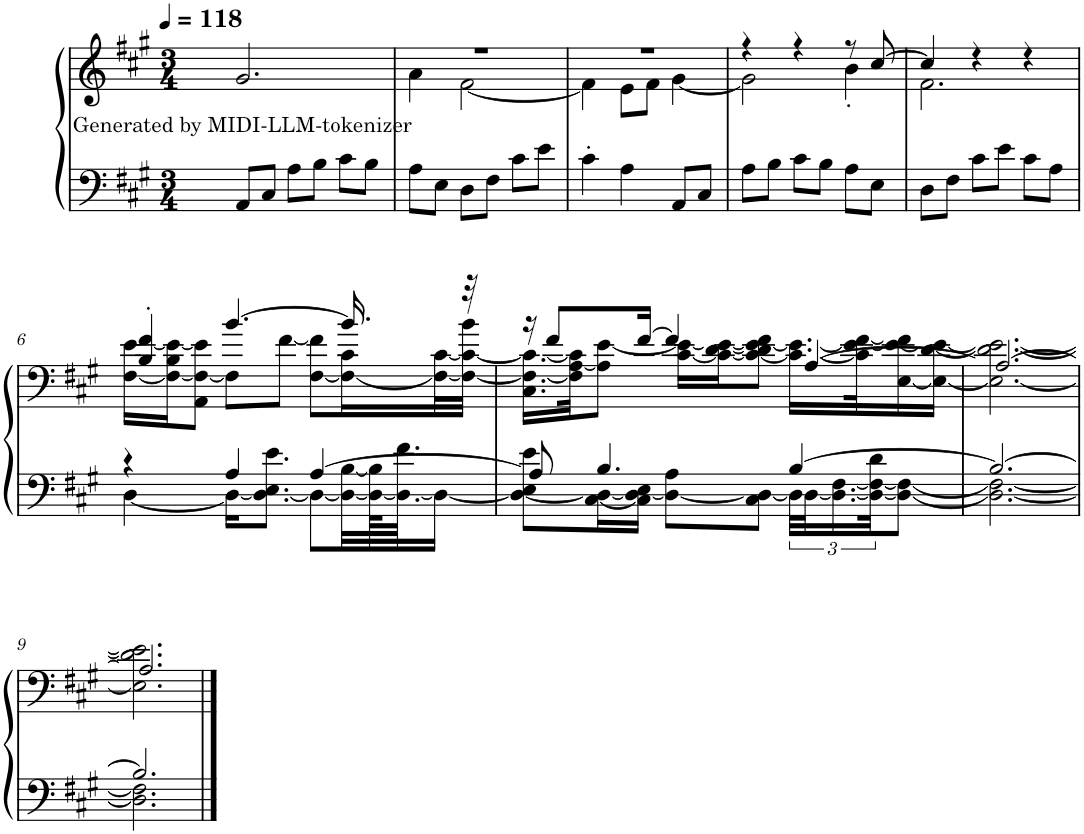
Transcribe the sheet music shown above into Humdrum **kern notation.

**kern	**kern	**text
*part1	*part1	*part1
*staff2	*staff1	*staff1
*I"Piano	*	*
*I'Pno.	*	*
*clefF4	*clefG2	*
*k[f#c#g#]	*k[f#c#g#]	*
*M3/4	*M3/4	*
*MM118	*MM118	*
=1	=1	=1
!	!	!LO:LY:b
8AA/L	2.g#/	Generated by MIDI-LLM-tokenizer
8C#/J	.	.
8A\L	.	.
8B\J	.	.
8c#\L	.	.
8B\J	.	.
=2	=2	=2
*	*^	*
8A\L	2.r	4a\	.
8E\J	.	.	.
8D\L	.	[2f#\	.
8F#\J	.	.	.
8c#\L	.	.	.
8e\J	.	.	.
=3	=3	=3	=3
4c#'\	2.r	4f#\]	.
4A\	.	8e\L	.
.	.	8f#\J	.
8AA/L	.	[4g#\	.
8C#/J	.	.	.
=4	=4	=4	=4
8A\L	4r	2g#\]	.
8B\J	.	.	.
8c#\L	4r	.	.
8B\J	.	.	.
8A\L	8r	4b'\	.
8E\J	[8cc#/	.	.
=5	=5	=5	=5
8D\L	4cc#/]	2.f#\	.
8F#\J	.	.	.
8c#\L	4r	.	.
8e\J	.	.	.
8c#\L	4r	.	.
8A\J	.	.	.
!!LO:LB:g=z	!!
=6	=6	=6	=6
*^	*	*	*
4r	[4D\	4B/' 4f#/'	[16F#\ [16e\LL	.
.	.	.	16F#\_ 16B\ 16e\_J	.
.	.	.	8AA\ 8F#\_ 8e\]J	.
4A/	16D\KL_	[4.b/	8F#\L]	.
.	8.D\_ 8.E\ 8.e\J	.	.	.
.	.	.	[8f#\J	.
[4A/	8D\L_	.	[8F#\ 8f#\]L	.
.	32D\_ [32B\LL	16.b/]	16F#\_ 16c#\L	.
.	128D\_ 128B\]KL	.	.	.
.	64.D\_ 64.f#\JJ	.	.	.
.	16D\JJ_	.	32F#\_ [32c#\L	.
.	.	32r	32F#\_ 32c#\_ 32b\JJJ	.
=7	=7	=7	=7	=7
8A/]	8D\_ 8E\ 8e\L	16r	16.C#\ 16.F#\_ 16.c#\_LL	.
.	.	8f#/L	.	.
.	.	.	32F#\] [32A\ 32c#\]JK	.
4.B/	[16C#\ 16D\_L	.	8A\] [8e\J	.
.	16C#\] 16D\_ 16E\JJ	[16f#/Jk	.	.
.	8D\_ 8A\L	4f#/]	[16c#\ 16e\_LL	.
.	.	.	16c#\_ [16d\ 16e\_J	.
.	8C#\ 8D\_J	.	8c#\_ 8d\] 8e\_ 8f#\J	.
[4B/	48D\LLL]	[4A/	16.c#\_ 16.e\_LL	.
.	[48D\J	.	.	.
.	24.D\_ [24.F#\	.	.	.
.	.	.	32c#\] 32e\_ [32f#\K	.
.	48D\_ 48F#\_ 48d\JK	.	.	.
.	8D\_ 8F#\_J	.	[16E\ 16e\_ 16f#\]	.
.	.	.	16E\_ [16d\ 16e\_JJ	.
=8	=8	=8	=8	=8
2.B/_	2.D\_ 2.F#\_	2.A/_	2.E\_ 2.d\_ 2.e\_	.
!!LO:LB:g=z	!!
=9	=9	=9	=9	=9
2.B/]	2.D\] 2.F#\]	2.A/]	2.E\] 2.d\] 2.e\]	.
*v	*v	*	*	*
*	*v	*v	*
==	==	==
*-	*-	*-
